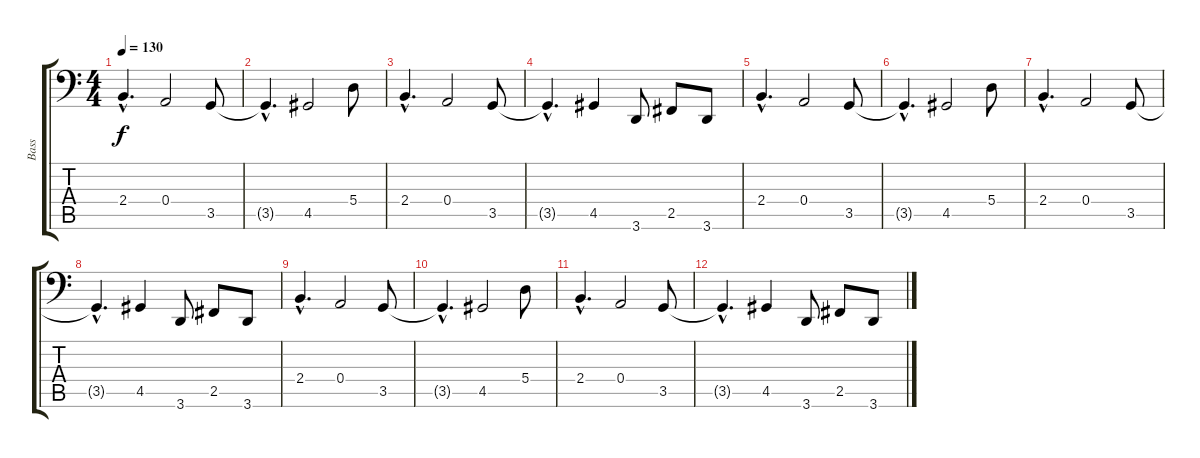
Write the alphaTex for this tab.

\track ("Bass" "Bass") {instrument electricbassfinger}
\staff {score tabs}
\tuning (C3 G2 D2 A1 E1 B0) {hide}
\ts (4 4)
\tempo 130
\clef f4
\ks c
2.4{hac}.4{d dy f} 0.4.2 3.5.8 |
3.5{hac t}.4{d} 4.5.2 5.4.8 |
2.4{hac}.4{d} 0.4.2 3.5.8 |
3.5{hac t}.4{d} 4.5.4 3.6.8 2.5.8 3.6.8 |
2.4{hac}.4{d} 0.4.2 3.5.8 |
3.5{hac t}.4{d} 4.5.2 5.4.8 |
2.4{hac}.4{d} 0.4.2 3.5.8 |
3.5{hac t}.4{d} 4.5.4 3.6.8 2.5.8 3.6.8 |
2.4{hac}.4{d} 0.4.2 3.5.8 |
3.5{hac t}.4{d} 4.5.2 5.4.8 |
2.4{hac}.4{d} 0.4.2 3.5.8 |
3.5{hac t}.4{d} 4.5.4 3.6.8 2.5.8 3.6.8
